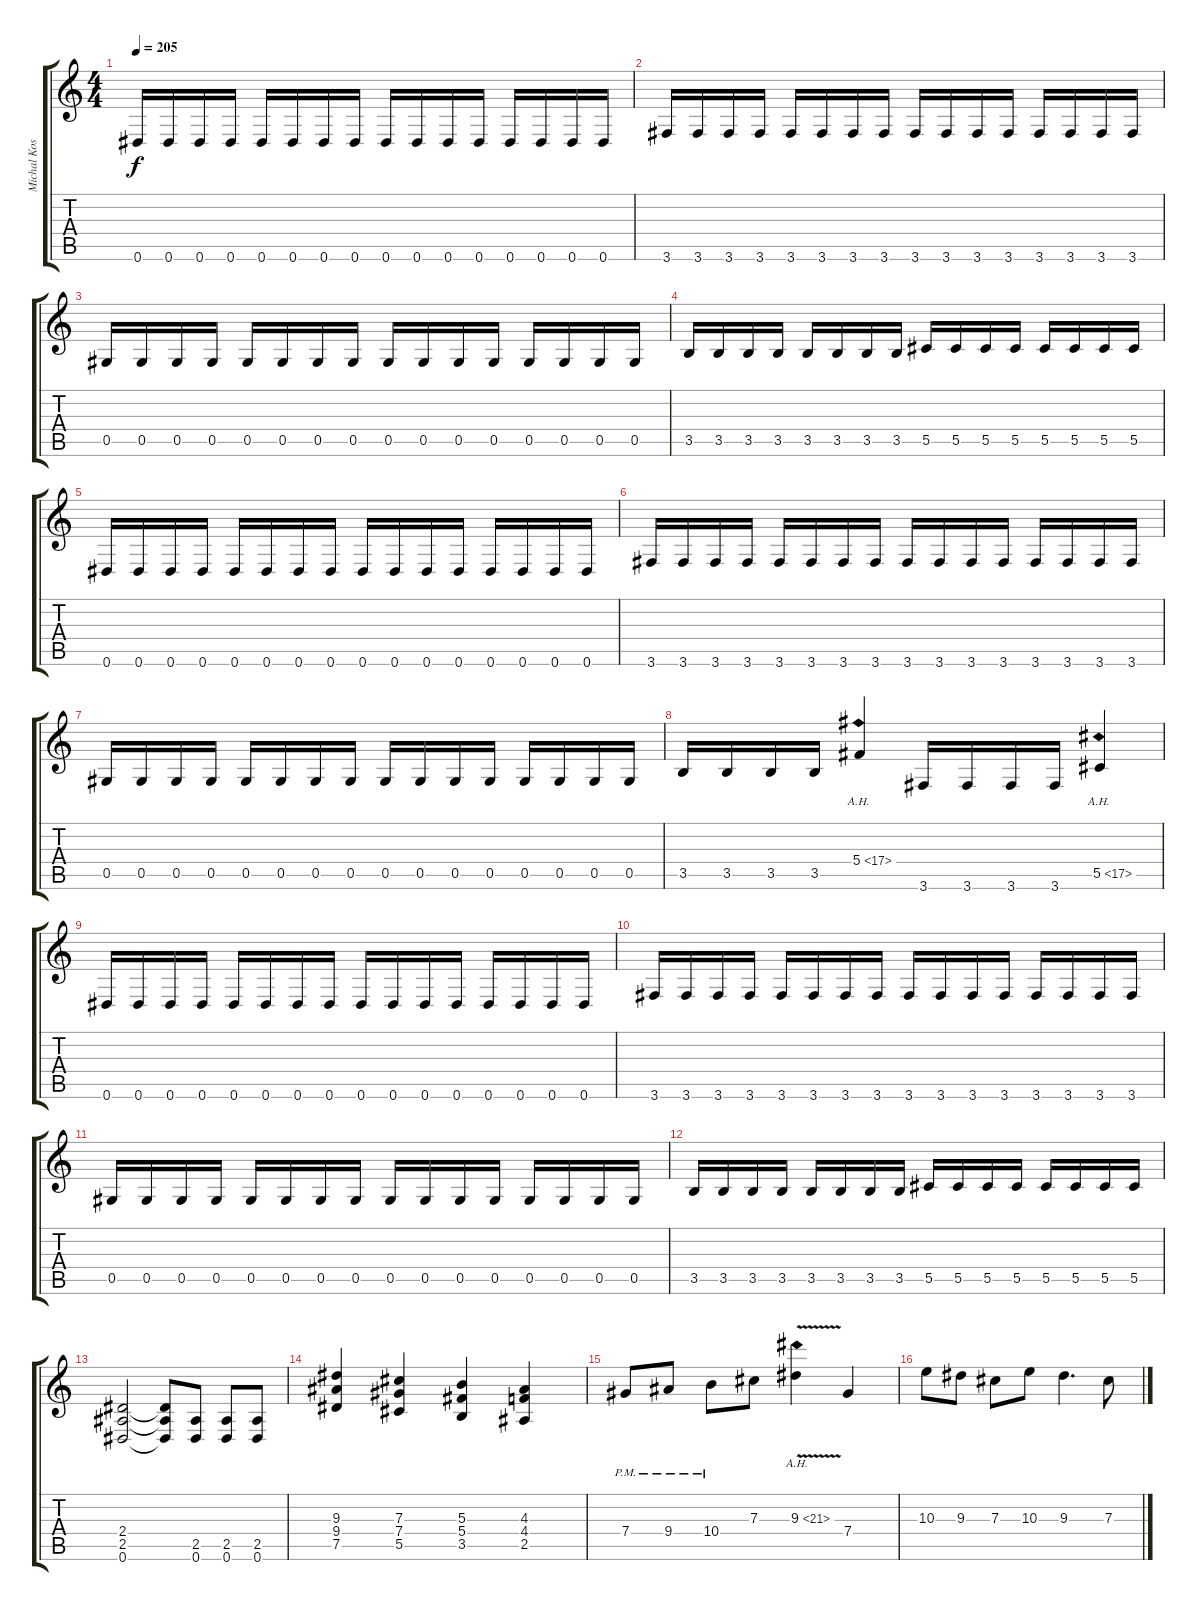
\track ("Michal Kostrzynski" "Michal Kos") {instrument distortionguitar}
\staff {score tabs}
\tuning (Eb4 Bb3 Gb3 Db3 Ab2 Eb2) {hide}
\ts (4 4)
\tempo 205
\clef g2
\ks c
0.6.16{dy f instrument distortionguitar} 0.6.16 0.6.16 0.6.16 0.6.16 0.6.16 0.6.16 0.6.16 0.6.16 0.6.16 0.6.16 0.6.16 0.6.16 0.6.16 0.6.16 0.6.16 |
3.6.16 3.6.16 3.6.16 3.6.16 3.6.16 3.6.16 3.6.16 3.6.16 3.6.16 3.6.16 3.6.16 3.6.16 3.6.16 3.6.16 3.6.16 3.6.16 |
0.5.16 0.5.16 0.5.16 0.5.16 0.5.16 0.5.16 0.5.16 0.5.16 0.5.16 0.5.16 0.5.16 0.5.16 0.5.16 0.5.16 0.5.16 0.5.16 |
3.5.16 3.5.16 3.5.16 3.5.16 3.5.16 3.5.16 3.5.16 3.5.16 5.5.16 5.5.16 5.5.16 5.5.16 5.5.16 5.5.16 5.5.16 5.5.16 |
0.6.16 0.6.16 0.6.16 0.6.16 0.6.16 0.6.16 0.6.16 0.6.16 0.6.16 0.6.16 0.6.16 0.6.16 0.6.16 0.6.16 0.6.16 0.6.16 |
3.6.16 3.6.16 3.6.16 3.6.16 3.6.16 3.6.16 3.6.16 3.6.16 3.6.16 3.6.16 3.6.16 3.6.16 3.6.16 3.6.16 3.6.16 3.6.16 |
0.5.16 0.5.16 0.5.16 0.5.16 0.5.16 0.5.16 0.5.16 0.5.16 0.5.16 0.5.16 0.5.16 0.5.16 0.5.16 0.5.16 0.5.16 0.5.16 |
3.5.16 3.5.16 3.5.16 3.5.16 5.4{ah 12}.4{instrument guitarharmonics} 3.6.16{instrument distortionguitar} 3.6.16 3.6.16 3.6.16 5.5{ah 12}.4{instrument guitarharmonics} |
0.6.16{instrument distortionguitar} 0.6.16 0.6.16 0.6.16 0.6.16 0.6.16 0.6.16 0.6.16 0.6.16 0.6.16 0.6.16 0.6.16 0.6.16 0.6.16 0.6.16 0.6.16 |
3.6.16 3.6.16 3.6.16 3.6.16 3.6.16 3.6.16 3.6.16 3.6.16 3.6.16 3.6.16 3.6.16 3.6.16 3.6.16 3.6.16 3.6.16 3.6.16 |
0.5.16 0.5.16 0.5.16 0.5.16 0.5.16 0.5.16 0.5.16 0.5.16 0.5.16 0.5.16 0.5.16 0.5.16 0.5.16 0.5.16 0.5.16 0.5.16 |
3.5.16 3.5.16 3.5.16 3.5.16 3.5.16 3.5.16 3.5.16 3.5.16 5.5.16 5.5.16 5.5.16 5.5.16 5.5.16 5.5.16 5.5.16 5.5.16 |
(2.4 2.5 0.6).2 (2.4{t} 2.5{t} 0.6{t}).8 (2.5 0.6).8 (2.5 0.6).8 (2.5 0.6).8 |
(9.3 9.4 7.5).4 (7.3 7.4 5.5).4 (5.3 5.4 3.5).4 (4.3 4.4 2.5).4 |
7.4{pm}.8 9.4{pm}.8 10.4{pm}.8 7.3.8 9.3{ah 12 v}.4 7.4.4 |
10.3.8 9.3.8 7.3.8 10.3.8 9.3.4{d} 7.3.8
